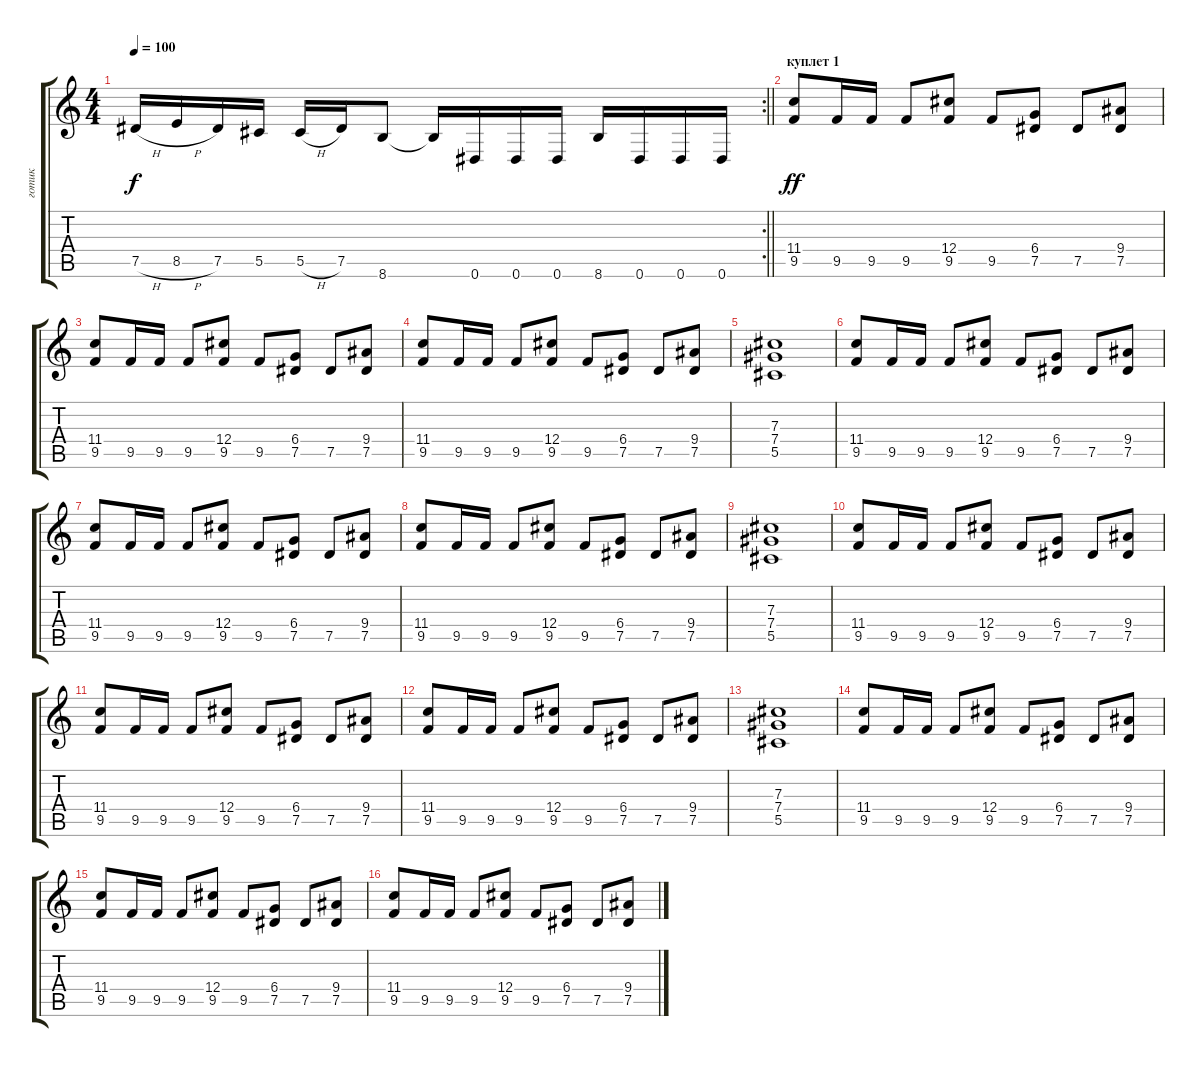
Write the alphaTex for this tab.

\track ("готик" "готик") {instrument distortionguitar}
\staff {score tabs}
\tuning (Eb4 Bb3 Gb3 Db3 Ab2 Eb2) {hide}
\rc 2
\ts (4 4)
\tempo 100
\clef g2
\barLineRight lightlight
\ks c
7.5{h}.16{dy f} 8.5{h}.16 7.5.16 5.5.16 5.5{h}.16 7.5.16 8.6.8 8.6{t}.16 0.6.16 0.6.16 0.6.16 8.6.16 0.6.16 0.6.16 0.6.16 |
\section ("" "куплет 1")
(11.4 9.5).8{dy ff} 9.5.16 9.5.16 9.5.8 (12.4 9.5).8 9.5.8 (6.4 7.5).8 7.5.8 (9.4 7.5).8 |
(11.4 9.5).8 9.5.16 9.5.16 9.5.8 (12.4 9.5).8 9.5.8 (6.4 7.5).8 7.5.8 (9.4 7.5).8 |
(11.4 9.5).8 9.5.16 9.5.16 9.5.8 (12.4 9.5).8 9.5.8 (6.4 7.5).8 7.5.8 (9.4 7.5).8 |
(7.3 7.4 5.5).1 |
(11.4 9.5).8 9.5.16 9.5.16 9.5.8 (12.4 9.5).8 9.5.8 (6.4 7.5).8 7.5.8 (9.4 7.5).8 |
(11.4 9.5).8 9.5.16 9.5.16 9.5.8 (12.4 9.5).8 9.5.8 (6.4 7.5).8 7.5.8 (9.4 7.5).8 |
(11.4 9.5).8 9.5.16 9.5.16 9.5.8 (12.4 9.5).8 9.5.8 (6.4 7.5).8 7.5.8 (9.4 7.5).8 |
(7.3 7.4 5.5).1 |
(11.4 9.5).8 9.5.16 9.5.16 9.5.8 (12.4 9.5).8 9.5.8 (6.4 7.5).8 7.5.8 (9.4 7.5).8 |
(11.4 9.5).8 9.5.16 9.5.16 9.5.8 (12.4 9.5).8 9.5.8 (6.4 7.5).8 7.5.8 (9.4 7.5).8 |
(11.4 9.5).8 9.5.16 9.5.16 9.5.8 (12.4 9.5).8 9.5.8 (6.4 7.5).8 7.5.8 (9.4 7.5).8 |
(7.3 7.4 5.5).1 |
(11.4 9.5).8 9.5.16 9.5.16 9.5.8 (12.4 9.5).8 9.5.8 (6.4 7.5).8 7.5.8 (9.4 7.5).8 |
(11.4 9.5).8 9.5.16 9.5.16 9.5.8 (12.4 9.5).8 9.5.8 (6.4 7.5).8 7.5.8 (9.4 7.5).8 |
(11.4 9.5).8 9.5.16 9.5.16 9.5.8 (12.4 9.5).8 9.5.8 (6.4 7.5).8 7.5.8 (9.4 7.5).8
